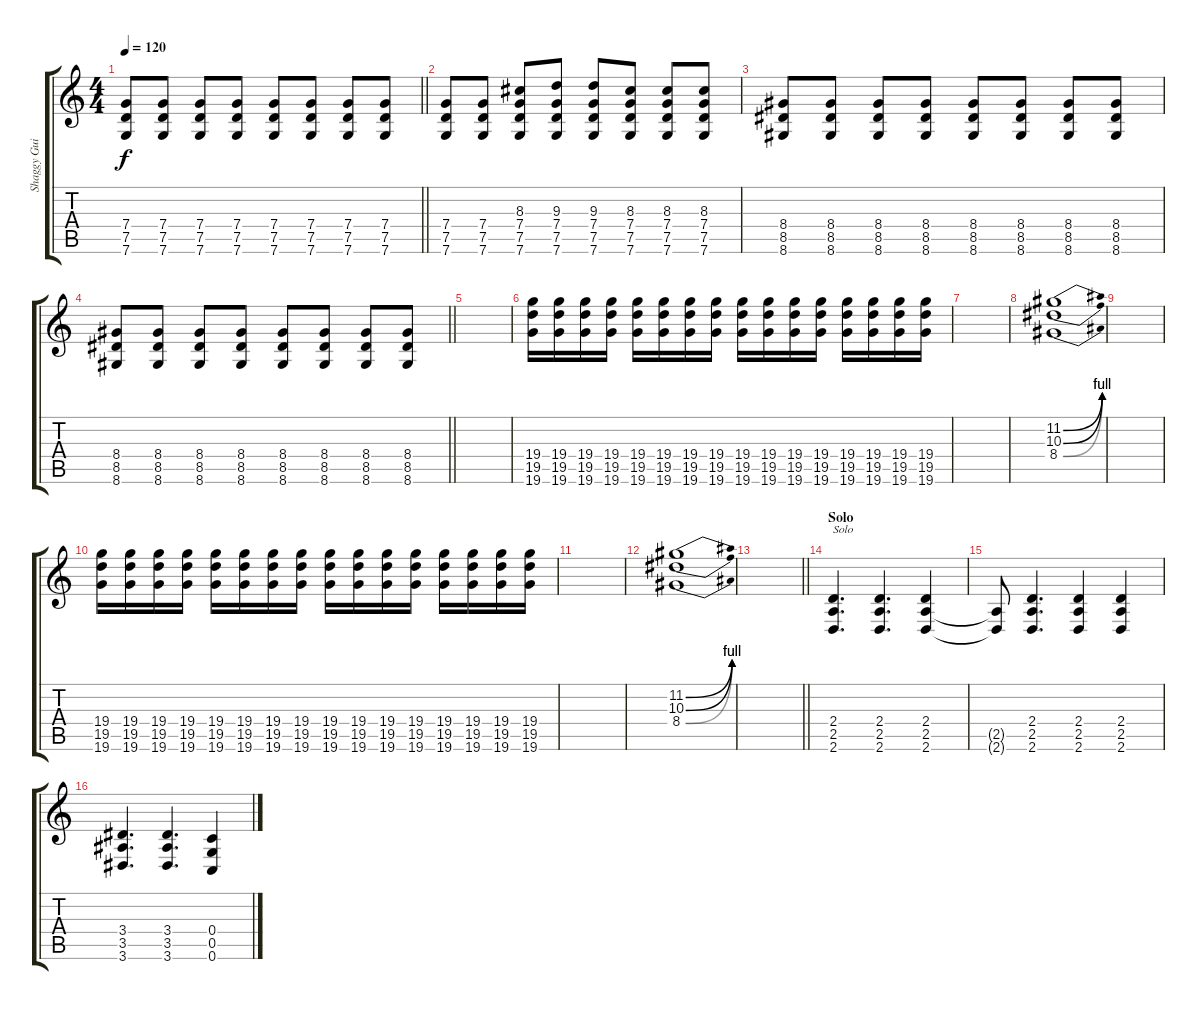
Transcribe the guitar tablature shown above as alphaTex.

\track ("Shaggy Gui" "Shaggy Gui") {instrument distortionguitar}
\staff {score tabs}
\tuning (D4 A3 F3 C3 G2 C2) {hide}
\ts (4 4)
\tempo 120
\clef g2
\barLineRight lightlight
\ks c
(7.4 7.5 7.6).8{dy f} (7.4 7.5 7.6).8 (7.4 7.5 7.6).8 (7.4 7.5 7.6).8 (7.4 7.5 7.6).8 (7.4 7.5 7.6).8 (7.4 7.5 7.6).8 (7.4 7.5 7.6).8 |
(7.4 7.5 7.6).8 (7.4 7.5 7.6).8 (8.3 7.4 7.5 7.6).8 (9.3 7.4 7.5 7.6).8 (9.3 7.4 7.5 7.6).8 (8.3 7.4 7.5 7.6).8 (8.3 7.4 7.5 7.6).8 (8.3 7.4 7.5 7.6).8 |
(8.4 8.5 8.6).8 (8.4 8.5 8.6).8 (8.4 8.5 8.6).8 (8.4 8.5 8.6).8 (8.4 8.5 8.6).8 (8.4 8.5 8.6).8 (8.4 8.5 8.6).8 (8.4 8.5 8.6).8 |
\barLineRight lightlight
(8.4 8.5 8.6).8 (8.4 8.5 8.6).8 (8.4 8.5 8.6).8 (8.4 8.5 8.6).8 (8.4 8.5 8.6).8 (8.4 8.5 8.6).8 (8.4 8.5 8.6).8 (8.4 8.5 8.6).8 |
|
(19.4 19.5 19.6).16 (19.4 19.5 19.6).16 (19.4 19.5 19.6).16 (19.4 19.5 19.6).16 (19.4 19.5 19.6).16 (19.4 19.5 19.6).16 (19.4 19.5 19.6).16 (19.4 19.5 19.6).16 (19.4 19.5 19.6).16 (19.4 19.5 19.6).16 (19.4 19.5 19.6).16 (19.4 19.5 19.6).16 (19.4 19.5 19.6).16 (19.4 19.5 19.6).16 (19.4 19.5 19.6).16 (19.4 19.5 19.6).16 |
|
(11.2{be (bend 0 0 60 4)} 10.3{be (bend 0 0 60 4)} 8.4{be (bend 0 0 60 4)}).1 |
|
(19.4 19.5 19.6).16 (19.4 19.5 19.6).16 (19.4 19.5 19.6).16 (19.4 19.5 19.6).16 (19.4 19.5 19.6).16 (19.4 19.5 19.6).16 (19.4 19.5 19.6).16 (19.4 19.5 19.6).16 (19.4 19.5 19.6).16 (19.4 19.5 19.6).16 (19.4 19.5 19.6).16 (19.4 19.5 19.6).16 (19.4 19.5 19.6).16 (19.4 19.5 19.6).16 (19.4 19.5 19.6).16 (19.4 19.5 19.6).16 |
|
(11.2{be (bend 0 0 60 4)} 10.3{be (bend 0 0 60 4)} 8.4{be (bend 0 0 60 4)}).1 |
\barLineRight lightlight
|
\section ("" "Solo")
(2.4 2.5 2.6).4{d txt "Solo"} (2.4 2.5 2.6).4{d} (2.4 2.5 2.6).4 |
(2.5{t} 2.6{t}).8 (2.4 2.5 2.6).4{d} (2.4 2.5 2.6).4 (2.4 2.5 2.6).4 |
(3.4 3.5 3.6).4{d} (3.4 3.5 3.6).4{d} (0.4 0.5 0.6).4
